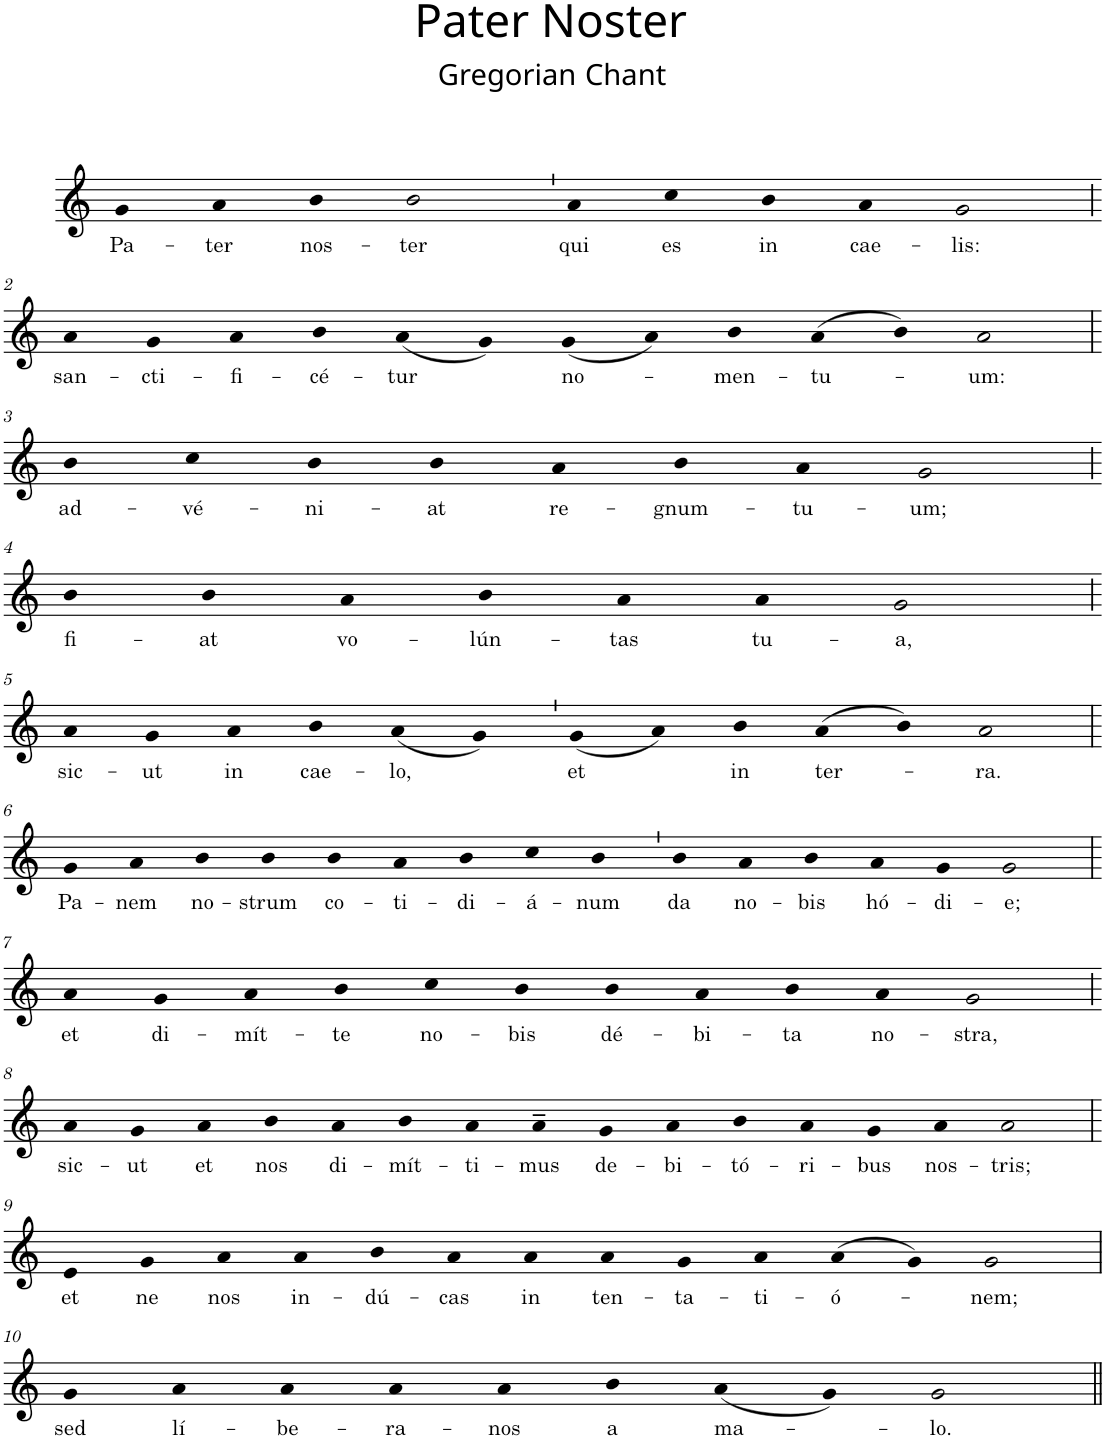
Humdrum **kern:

**kern	**text
*part1	*part1
*staff1	*staff1
*I"Piano	*
*I'Pno.	*
*clefG2	*
*k[]	*
*M11/4	*
=1	=1
!	!LO:LY:b
4g	Pa-
!	!LO:LY:b
4a	-ter
!	!LO:LY:b
4b	nos-
!	!LO:LY:b
2b	-ter
!	!LO:LY:b
4a	qui
!	!LO:LY:b
4cc	es
!	!LO:LY:b
4b	in
!	!LO:LY:b
4a	cae-
!	!LO:LY:b
2g	-lis:
!!LO:LB:g=z
=2	=2
*M13/4	*
!	!LO:LY:b
4a	san-
!	!LO:LY:b
4g	-cti-
!	!LO:LY:b
4a	-fi-
!	!LO:LY:b
4b	-cé-
!	!LO:LY:b
(4a	-tur
4g)	.
!	!LO:LY:b
(4g	no-
4a)	.
!	!LO:LY:b
4b	-men-
!	!LO:LY:b
(4a	-tu-
4b)	.
!	!LO:LY:b
2a	-um:
!!LO:LB:g=z
=3	=3
*M9/4	*
!	!LO:LY:b
4b	ad-
!	!LO:LY:b
4cc	-vé-
!	!LO:LY:b
4b	-ni-
!	!LO:LY:b
4b	-at
!	!LO:LY:b
4a	re-
!	!LO:LY:b
4b	-gnum-
!	!LO:LY:b
4a	-tu-
!	!LO:LY:b
2g	-um;
!!LO:LB:g=z
=4	=4
*M8/4	*
!	!LO:LY:b
4b	fi-
!	!LO:LY:b
4b	-at
!	!LO:LY:b
4a	vo-
!	!LO:LY:b
4b	-lún-
!	!LO:LY:b
4a	-tas
!	!LO:LY:b
4a	tu-
!	!LO:LY:b
2g	-a,
!!LO:LB:g=z
=5	=5
*M13/4	*
!	!LO:LY:b
4a	sic-
!	!LO:LY:b
4g	-ut
!	!LO:LY:b
4a	in
!	!LO:LY:b
4b	cae-
!	!LO:LY:b
(4a	-lo,
4g)	.
!	!LO:LY:b
(4g	et
4a)	.
!	!LO:LY:b
4b	in
!	!LO:LY:b
(4a	ter-
4b)	.
!	!LO:LY:b
2a	-ra.
!!LO:LB:g=z
=6	=6
*M16/4	*
!	!LO:LY:b
4g	Pa-
!	!LO:LY:b
4a	-nem
!	!LO:LY:b
4b	no-
!	!LO:LY:b
4b	-strum
!	!LO:LY:b
4b	co-
!	!LO:LY:b
4a	-ti-
!	!LO:LY:b
4b	-di-
!	!LO:LY:b
4cc	-á-
!	!LO:LY:b
4bZ	-num
!	!LO:LY:b
4b	da
!	!LO:LY:b
4a	no-
!	!LO:LY:b
4b	-bis
!	!LO:LY:b
4a	hó-
!	!LO:LY:b
4g	-di-
!	!LO:LY:b
2g	-e;
!!LO:LB:g=z
=7	=7
*M12/4	*
!	!LO:LY:b
4a	et
!	!LO:LY:b
4g	di-
!	!LO:LY:b
4a	-mít-
!	!LO:LY:b
4b	-te
!	!LO:LY:b
4cc	no-
!	!LO:LY:b
4b	-bis
!	!LO:LY:b
4b	dé-
!	!LO:LY:b
4a	-bi-
!	!LO:LY:b
4b	-ta
!	!LO:LY:b
4a	no-
!	!LO:LY:b
2g	-stra,
!!LO:LB:g=z
=8	=8
*M16/4	*
!	!LO:LY:b
4a	sic-
!	!LO:LY:b
4g	-ut
!	!LO:LY:b
4a	et
!	!LO:LY:b
4b	nos
!	!LO:LY:b
4a	di-
!	!LO:LY:b
4b	-mít-
!	!LO:LY:b
4a	-ti-
!	!LO:LY:b
4a;<~>	-mus
!	!LO:LY:b
4g	de-
!	!LO:LY:b
4a	-bi-
!	!LO:LY:b
4b	-tó-
!	!LO:LY:b
4a	-ri-
!	!LO:LY:b
4g	-bus
!	!LO:LY:b
4a	nos-
!	!LO:LY:b
2a	-tris;
!!LO:LB:g=z
=9	=9
*M14/4	*
!	!LO:LY:b
4e	et
!	!LO:LY:b
4g	ne
!	!LO:LY:b
4a	nos
!	!LO:LY:b
4a	in-
!	!LO:LY:b
4b	-dú-
!	!LO:LY:b
4a	-cas
!	!LO:LY:b
4a	in
!	!LO:LY:b
4a	ten-
!	!LO:LY:b
4g	-ta-
!	!LO:LY:b
4a	-ti-
!	!LO:LY:b
(>4a	-ó-
4g)	.
!	!LO:LY:b
2g	-nem;
!!LO:LB:g=z
=10	=10
*M10/4	*
!	!LO:LY:b
4g	sed
!	!LO:LY:b
4a	lí-
!	!LO:LY:b
4a	-be-
!	!LO:LY:b
4a	-ra-
!	!LO:LY:b
4a	-nos
!	!LO:LY:b
4b	a
!	!LO:LY:b
(4a	ma-
4g)	.
!	!LO:LY:b
2g	-lo.
=||	=||
*-	*-
